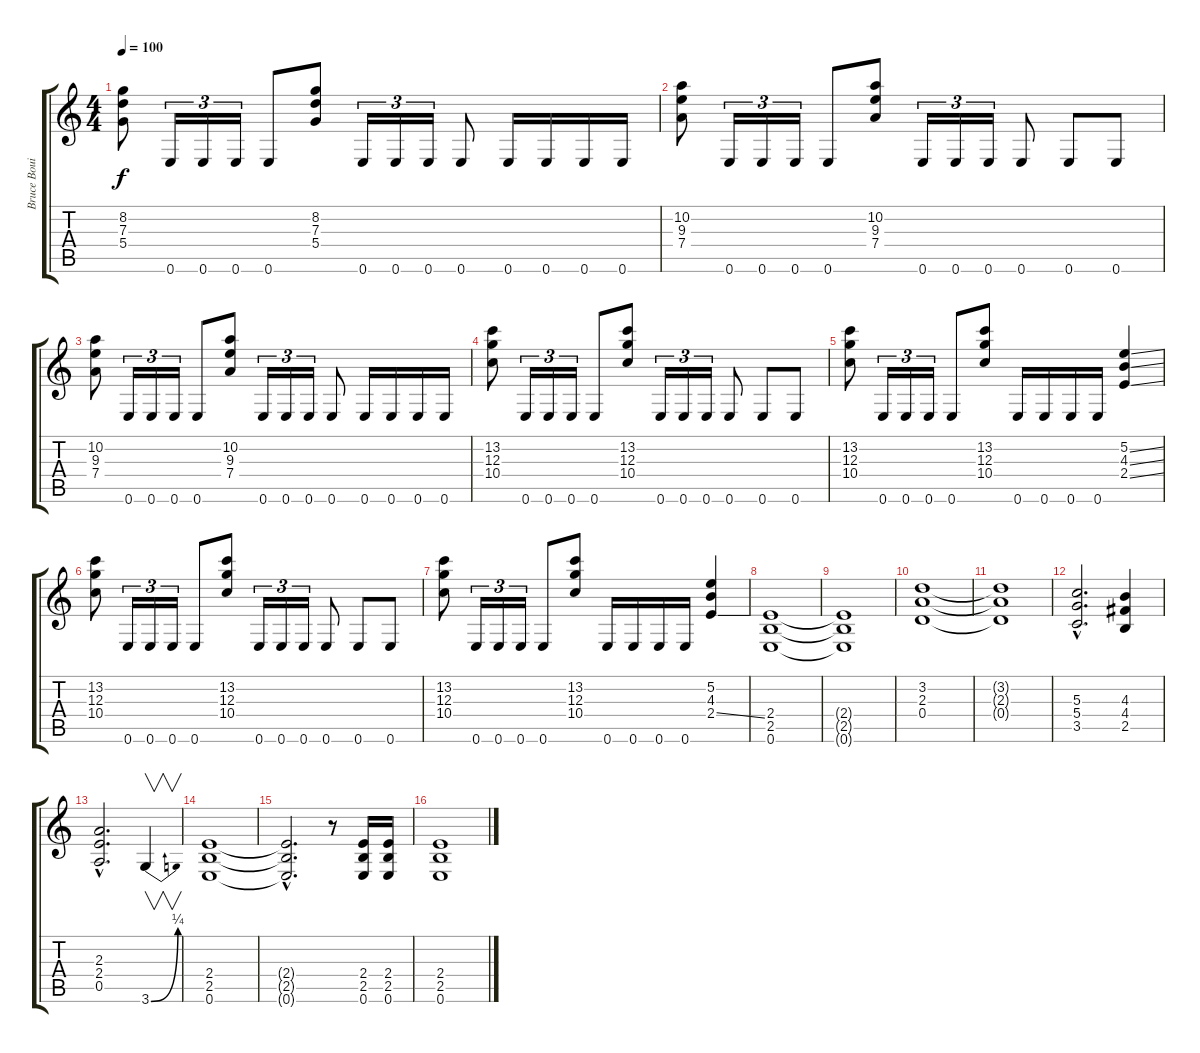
\track ("Bruce Bouilliet" "Bruce Boui") {instrument distortionguitar}
\staff {score tabs}
\tuning (E4 B3 G3 D3 A2 E2) {hide}
\ts (4 4)
\tempo 100
\clef g2
\ks c
(8.2 7.3 5.4).8{dy f} 0.6.16{tu (3 2)} 0.6.16{tu (3 2)} 0.6.16{tu (3 2)} 0.6.8 (8.2 7.3 5.4).8 0.6.16{tu (3 2)} 0.6.16{tu (3 2)} 0.6.16{tu (3 2)} 0.6.8 0.6.16 0.6.16 0.6.16 0.6.16 |
(10.2 9.3 7.4).8 0.6.16{tu (3 2)} 0.6.16{tu (3 2)} 0.6.16{tu (3 2)} 0.6.8 (10.2 9.3 7.4).8 0.6.16{tu (3 2)} 0.6.16{tu (3 2)} 0.6.16{tu (3 2)} 0.6.8 0.6.8 0.6.8 |
(10.2 9.3 7.4).8 0.6.16{tu (3 2)} 0.6.16{tu (3 2)} 0.6.16{tu (3 2)} 0.6.8 (10.2 9.3 7.4).8 0.6.16{tu (3 2)} 0.6.16{tu (3 2)} 0.6.16{tu (3 2)} 0.6.8 0.6.16 0.6.16 0.6.16 0.6.16 |
(13.2 12.3 10.4).8 0.6.16{tu (3 2)} 0.6.16{tu (3 2)} 0.6.16{tu (3 2)} 0.6.8 (13.2 12.3 10.4).8 0.6.16{tu (3 2)} 0.6.16{tu (3 2)} 0.6.16{tu (3 2)} 0.6.8 0.6.8 0.6.8 |
(13.2 12.3 10.4).8 0.6.16{tu (3 2)} 0.6.16{tu (3 2)} 0.6.16{tu (3 2)} 0.6.8 (13.2 12.3 10.4).8 0.6.16 0.6.16 0.6.16 0.6.16 (5.2{ss} 4.3{ss} 2.4{ss}).4 |
(13.2 12.3 10.4).8 0.6.16{tu (3 2)} 0.6.16{tu (3 2)} 0.6.16{tu (3 2)} 0.6.8 (13.2 12.3 10.4).8 0.6.16{tu (3 2)} 0.6.16{tu (3 2)} 0.6.16{tu (3 2)} 0.6.8 0.6.8 0.6.8 |
(13.2 12.3 10.4).8 0.6.16{tu (3 2)} 0.6.16{tu (3 2)} 0.6.16{tu (3 2)} 0.6.8 (13.2 12.3 10.4).8 0.6.16 0.6.16 0.6.16 0.6.16 (5.2 4.3 2.4{ss}).4 |
(2.4 2.5 0.6).1 |
(2.4{t} 2.5{t} 0.6{t}).1 |
(3.2 2.3 0.4).1 |
(3.2{t} 2.3{t} 0.4{t}).1 |
(5.3{hac} 5.4{hac} 3.5{hac}).2{d} (4.3 4.4 2.5).4 |
(2.3{hac} 2.4{hac} 0.5{hac}).2{d} 3.6{be (bend 0 0 60 1)}.4{v} |
(2.4 2.5 0.6).1 |
(2.4{hac t} 2.5{hac t} 0.6{hac t}).2{d} r.8 (2.4 2.5 0.6).16 (2.4 2.5 0.6).16 |
(2.4 2.5 0.6).1
